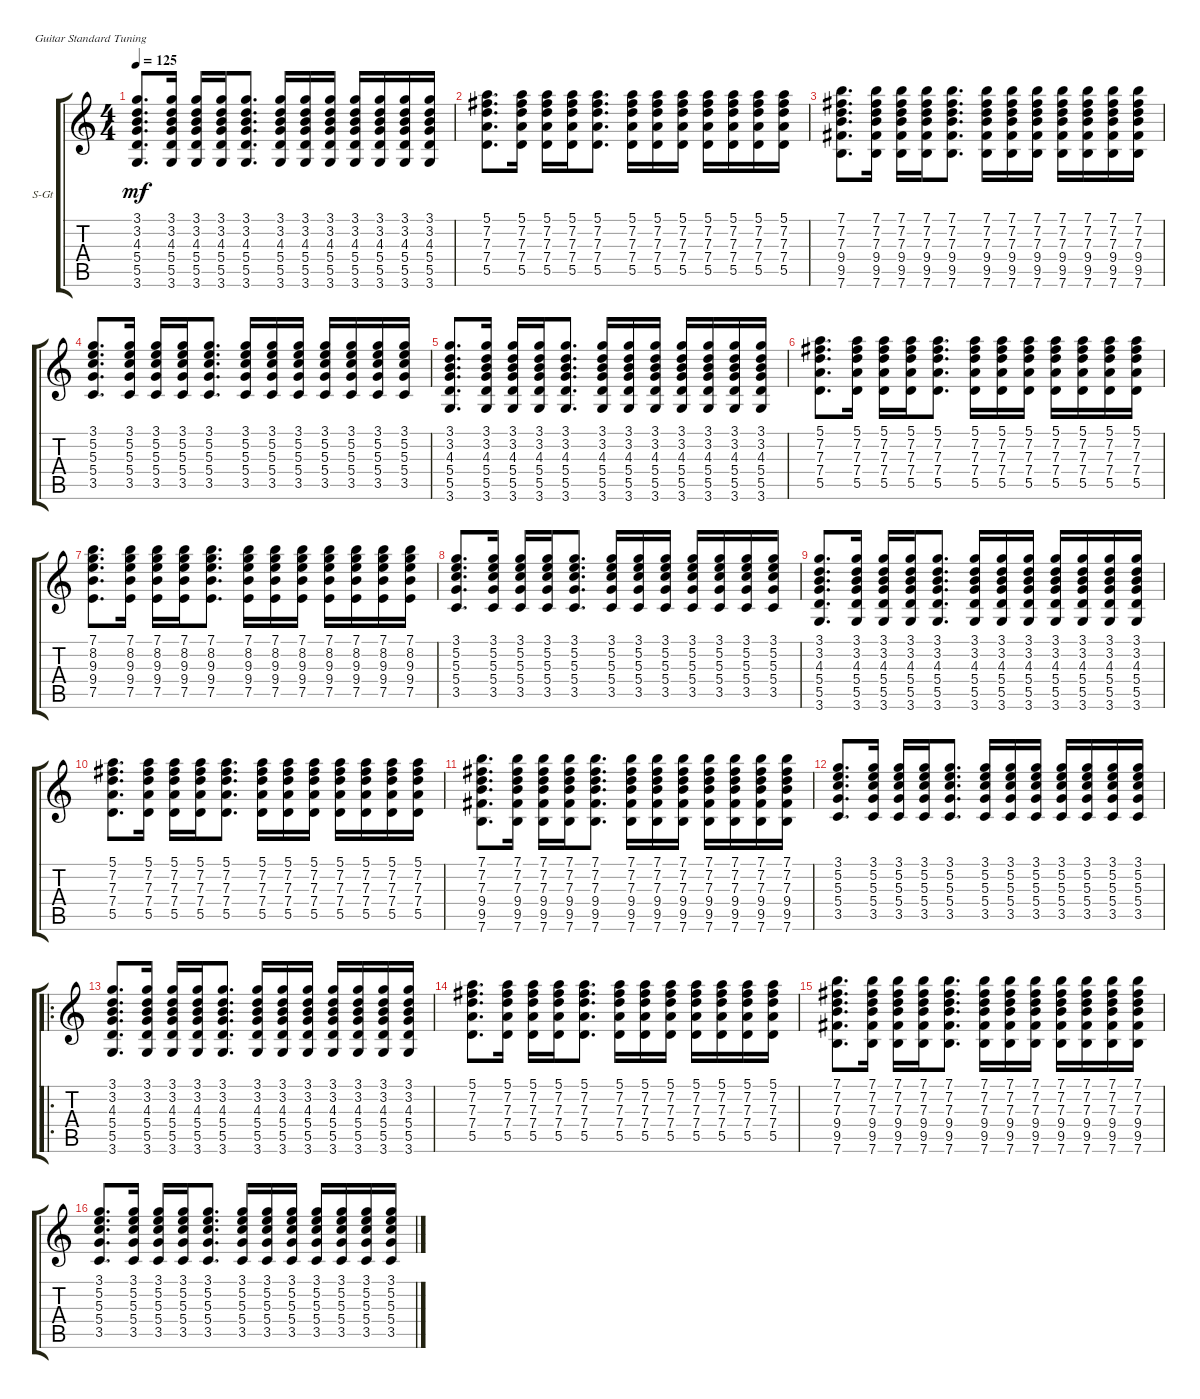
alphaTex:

\defaultSystemsLayout 4
\bracketExtendMode groupsimilarinstruments
\firstSystemTrackNameOrientation horizontal
\otherSystemsTrackNameOrientation horizontal
\track ("Акустика 2" "S-Gt") {instrument acousticguitarsteel}
\staff {score tabs}
\tuning (E4 B3 G3 D3 A2 E2)
\ts (4 4)
\tempo 125
\clef g2
\ks c
(3.6 5.5 5.4 4.3 3.2 3.1).8{d dy mf} (3.6 5.5 5.4 4.3 3.2 3.1).16 (3.6 5.5 5.4 4.3 3.2 3.1).16 (3.6 5.5 5.4 4.3 3.2 3.1).16 (3.6 5.5 5.4 4.3 3.2 3.1).8{d} (3.6 5.5 5.4 4.3 3.2 3.1).16 (3.6 5.5 5.4 4.3 3.2 3.1).16 (3.6 5.5 5.4 4.3 3.2 3.1).16 (3.6 5.5 5.4 4.3 3.2 3.1).16 (3.6 5.5 5.4 4.3 3.2 3.1).16 (3.6 5.5 5.4 4.3 3.2 3.1).16 (3.6 5.5 5.4 4.3 3.2 3.1).16 |
(5.5 7.4 7.3 7.2 5.1).8{d} (5.5 7.4 7.3 7.2 5.1).16 (5.5 7.4 7.3 7.2 5.1).16 (5.5 7.4 7.3 7.2 5.1).16 (5.5 7.4 7.3 7.2 5.1).8{d} (5.5 7.4 7.3 7.2 5.1).16 (5.5 7.4 7.3 7.2 5.1).16 (5.5 7.4 7.3 7.2 5.1).16 (5.5 7.4 7.3 7.2 5.1).16 (5.5 7.4 7.3 7.2 5.1).16 (5.5 7.4 7.3 7.2 5.1).16 (5.5 7.4 7.3 7.2 5.1).16 |
(9.5 9.4 7.3 7.2 7.1 7.6).8{d} (9.5 9.4 7.3 7.2 7.1 7.6).16 (9.5 9.4 7.3 7.2 7.1 7.6).16 (9.5 9.4 7.3 7.2 7.1 7.6).16 (9.5 9.4 7.3 7.2 7.1 7.6).8{d} (9.5 7.3 7.2 7.1 7.6 9.4).16 (9.5 9.4 7.3 7.2 7.1 7.6).16 (9.5 9.4 7.3 7.2 7.1 7.6).16 (9.5 9.4 7.3 7.2 7.1 7.6).16 (9.5 9.4 7.3 7.2 7.1 7.6).16 (9.5 9.4 7.3 7.2 7.1 7.6).16 (9.5 9.4 7.3 7.2 7.1 7.6).16 |
(3.5 5.4 5.3 5.2 3.1).8{d} (3.5 5.4 5.3 5.2 3.1).16 (3.5 5.4 5.3 5.2 3.1).16 (3.5 5.4 5.3 5.2 3.1).16 (3.5 5.4 5.3 5.2 3.1).8{d} (3.5 5.4 5.3 5.2 3.1).16 (3.5 5.4 5.3 5.2 3.1).16 (3.5 5.4 5.3 5.2 3.1).16 (3.5 5.4 5.3 5.2 3.1).16 (3.5 5.4 5.3 5.2 3.1).16 (3.5 5.4 5.3 5.2 3.1).16 (3.5 5.4 5.3 5.2 3.1).16 |
(3.6 5.5 5.4 4.3 3.2 3.1).8{d} (3.6 5.5 5.4 4.3 3.2 3.1).16 (3.6 5.5 5.4 4.3 3.2 3.1).16 (3.6 5.5 5.4 4.3 3.2 3.1).16 (3.6 5.5 5.4 4.3 3.2 3.1).8{d} (3.6 5.5 5.4 4.3 3.2 3.1).16 (3.6 5.5 5.4 4.3 3.2 3.1).16 (3.6 5.5 5.4 4.3 3.2 3.1).16 (3.6 5.5 5.4 4.3 3.2 3.1).16 (3.6 5.5 5.4 4.3 3.2 3.1).16 (3.6 5.5 5.4 4.3 3.2 3.1).16 (3.6 5.5 5.4 4.3 3.2 3.1).16 |
(5.5 7.4 7.3 7.2 5.1).8{d} (5.5 7.4 7.3 7.2 5.1).16 (5.5 7.4 7.3 7.2 5.1).16 (5.5 7.4 7.3 7.2 5.1).16 (5.5 7.4 7.3 7.2 5.1).8{d} (5.5 7.4 7.3 7.2 5.1).16 (5.5 7.4 7.3 7.2 5.1).16 (5.5 7.4 7.3 7.2 5.1).16 (5.5 7.4 7.3 7.2 5.1).16 (5.5 7.4 7.3 7.2 5.1).16 (5.5 7.4 7.3 7.2 5.1).16 (5.5 7.4 7.3 7.2 5.1).16 |
(7.5 9.4 9.3 8.2 7.1).8{d} (7.5 9.4 9.3 8.2 7.1).16 (7.5 9.4 9.3 8.2 7.1).16 (7.5 9.4 9.3 8.2 7.1).16 (7.5 9.4 9.3 8.2 7.1).8{d} (7.5 9.3 8.2 7.1 9.4).16 (7.5 9.4 9.3 8.2 7.1).16 (7.5 9.4 9.3 8.2 7.1).16 (7.5 9.4 9.3 8.2 7.1).16 (7.5 9.4 9.3 8.2 7.1).16 (7.5 9.4 9.3 8.2 7.1).16 (9.4 9.3 8.2 7.1 7.5).16 |
(3.5 5.4 5.3 5.2 3.1).8{d} (3.5 5.4 5.3 5.2 3.1).16 (3.5 5.4 5.3 5.2 3.1).16 (3.5 5.4 5.3 5.2 3.1).16 (3.5 5.4 5.3 5.2 3.1).8{d} (3.5 5.4 5.3 5.2 3.1).16 (3.5 5.4 5.3 5.2 3.1).16 (3.5 5.4 5.3 5.2 3.1).16 (3.5 5.4 5.3 5.2 3.1).16 (3.5 5.4 5.3 5.2 3.1).16 (3.5 5.4 5.3 5.2 3.1).16 (3.5 5.4 5.3 5.2 3.1).16 |
(3.6 5.5 5.4 4.3 3.2 3.1).8{d} (3.6 5.5 5.4 4.3 3.2 3.1).16 (3.6 5.5 5.4 4.3 3.2 3.1).16 (3.6 5.5 5.4 4.3 3.2 3.1).16 (3.6 5.5 5.4 4.3 3.2 3.1).8{d} (3.6 5.5 5.4 4.3 3.2 3.1).16 (3.6 5.5 5.4 4.3 3.2 3.1).16 (3.6 5.5 5.4 4.3 3.2 3.1).16 (3.6 5.5 5.4 4.3 3.2 3.1).16 (3.6 5.5 5.4 4.3 3.2 3.1).16 (3.6 5.5 5.4 4.3 3.2 3.1).16 (3.6 5.5 5.4 4.3 3.2 3.1).16 |
(5.5 7.4 7.3 7.2 5.1).8{d} (5.5 7.4 7.3 7.2 5.1).16 (5.5 7.4 7.3 7.2 5.1).16 (5.5 7.4 7.3 7.2 5.1).16 (5.5 7.4 7.3 7.2 5.1).8{d} (5.5 7.4 7.3 7.2 5.1).16 (5.5 7.4 7.3 7.2 5.1).16 (5.5 7.4 7.3 7.2 5.1).16 (5.5 7.4 7.3 7.2 5.1).16 (5.5 7.4 7.3 7.2 5.1).16 (5.5 7.4 7.3 7.2 5.1).16 (5.5 7.4 7.3 7.2 5.1).16 |
(9.5 9.4 7.3 7.2 7.1 7.6).8{d} (9.5 9.4 7.3 7.2 7.1 7.6).16 (9.5 9.4 7.3 7.2 7.1 7.6).16 (9.5 9.4 7.3 7.2 7.1 7.6).16 (9.5 9.4 7.3 7.2 7.1 7.6).8{d} (9.5 7.3 7.2 7.1 7.6 9.4).16 (9.5 9.4 7.3 7.2 7.1 7.6).16 (9.5 9.4 7.3 7.2 7.1 7.6).16 (9.5 9.4 7.3 7.2 7.1 7.6).16 (9.5 9.4 7.3 7.2 7.1 7.6).16 (9.5 9.4 7.3 7.2 7.1 7.6).16 (9.5 9.4 7.3 7.2 7.1 7.6).16 |
(3.5 5.4 5.3 5.2 3.1).8{d} (3.5 5.4 5.3 5.2 3.1).16 (3.5 5.4 5.3 5.2 3.1).16 (3.5 5.4 5.3 5.2 3.1).16 (3.5 5.4 5.3 5.2 3.1).8{d} (3.5 5.4 5.3 5.2 3.1).16 (3.5 5.4 5.3 5.2 3.1).16 (3.5 5.4 5.3 5.2 3.1).16 (3.5 5.4 5.3 5.2 3.1).16 (3.5 5.4 5.3 5.2 3.1).16 (3.5 5.4 5.3 5.2 3.1).16 (3.5 5.4 5.3 5.2 3.1).16 |
\ro
(3.6 5.5 5.4 4.3 3.2 3.1).8{d} (3.6 5.5 5.4 4.3 3.2 3.1).16 (3.6 5.5 5.4 4.3 3.2 3.1).16 (3.6 5.5 5.4 4.3 3.2 3.1).16 (3.6 5.5 5.4 4.3 3.2 3.1).8{d} (3.6 5.5 5.4 4.3 3.2 3.1).16 (3.6 5.5 5.4 4.3 3.2 3.1).16 (3.6 5.5 5.4 4.3 3.2 3.1).16 (3.6 5.5 5.4 4.3 3.2 3.1).16 (3.6 5.5 5.4 4.3 3.2 3.1).16 (3.6 5.5 5.4 4.3 3.2 3.1).16 (3.6 5.5 5.4 4.3 3.2 3.1).16 |
(5.5 7.4 7.3 7.2 5.1).8{d} (5.5 7.4 7.3 7.2 5.1).16 (5.5 7.4 7.3 7.2 5.1).16 (5.5 7.4 7.3 7.2 5.1).16 (5.5 7.4 7.3 7.2 5.1).8{d} (5.5 7.4 7.3 7.2 5.1).16 (5.5 7.4 7.3 7.2 5.1).16 (5.5 7.4 7.3 7.2 5.1).16 (5.5 7.4 7.3 7.2 5.1).16 (5.5 7.4 7.3 7.2 5.1).16 (5.5 7.4 7.3 7.2 5.1).16 (5.5 7.4 7.3 7.2 5.1).16 |
(9.5 9.4 7.3 7.2 7.1 7.6).8{d} (9.5 9.4 7.3 7.2 7.1 7.6).16 (9.5 9.4 7.3 7.2 7.1 7.6).16 (9.5 9.4 7.3 7.2 7.1 7.6).16 (9.5 9.4 7.3 7.2 7.1 7.6).8{d} (9.5 7.3 7.2 7.1 7.6 9.4).16 (9.5 9.4 7.3 7.2 7.1 7.6).16 (9.5 9.4 7.3 7.2 7.1 7.6).16 (9.5 9.4 7.3 7.2 7.1 7.6).16 (9.5 9.4 7.3 7.2 7.1 7.6).16 (9.5 9.4 7.3 7.2 7.1 7.6).16 (9.5 9.4 7.3 7.2 7.1 7.6).16 |
(3.5 5.4 5.3 5.2 3.1).8{d} (3.5 5.4 5.3 5.2 3.1).16 (3.5 5.4 5.3 5.2 3.1).16 (3.5 5.4 5.3 5.2 3.1).16 (3.5 5.4 5.3 5.2 3.1).8{d} (3.5 5.4 5.3 5.2 3.1).16 (3.5 5.4 5.3 5.2 3.1).16 (3.5 5.4 5.3 5.2 3.1).16 (3.5 5.4 5.3 5.2 3.1).16 (3.5 5.4 5.3 5.2 3.1).16 (3.5 5.4 5.3 5.2 3.1).16 (3.5 5.4 5.3 5.2 3.1).16
